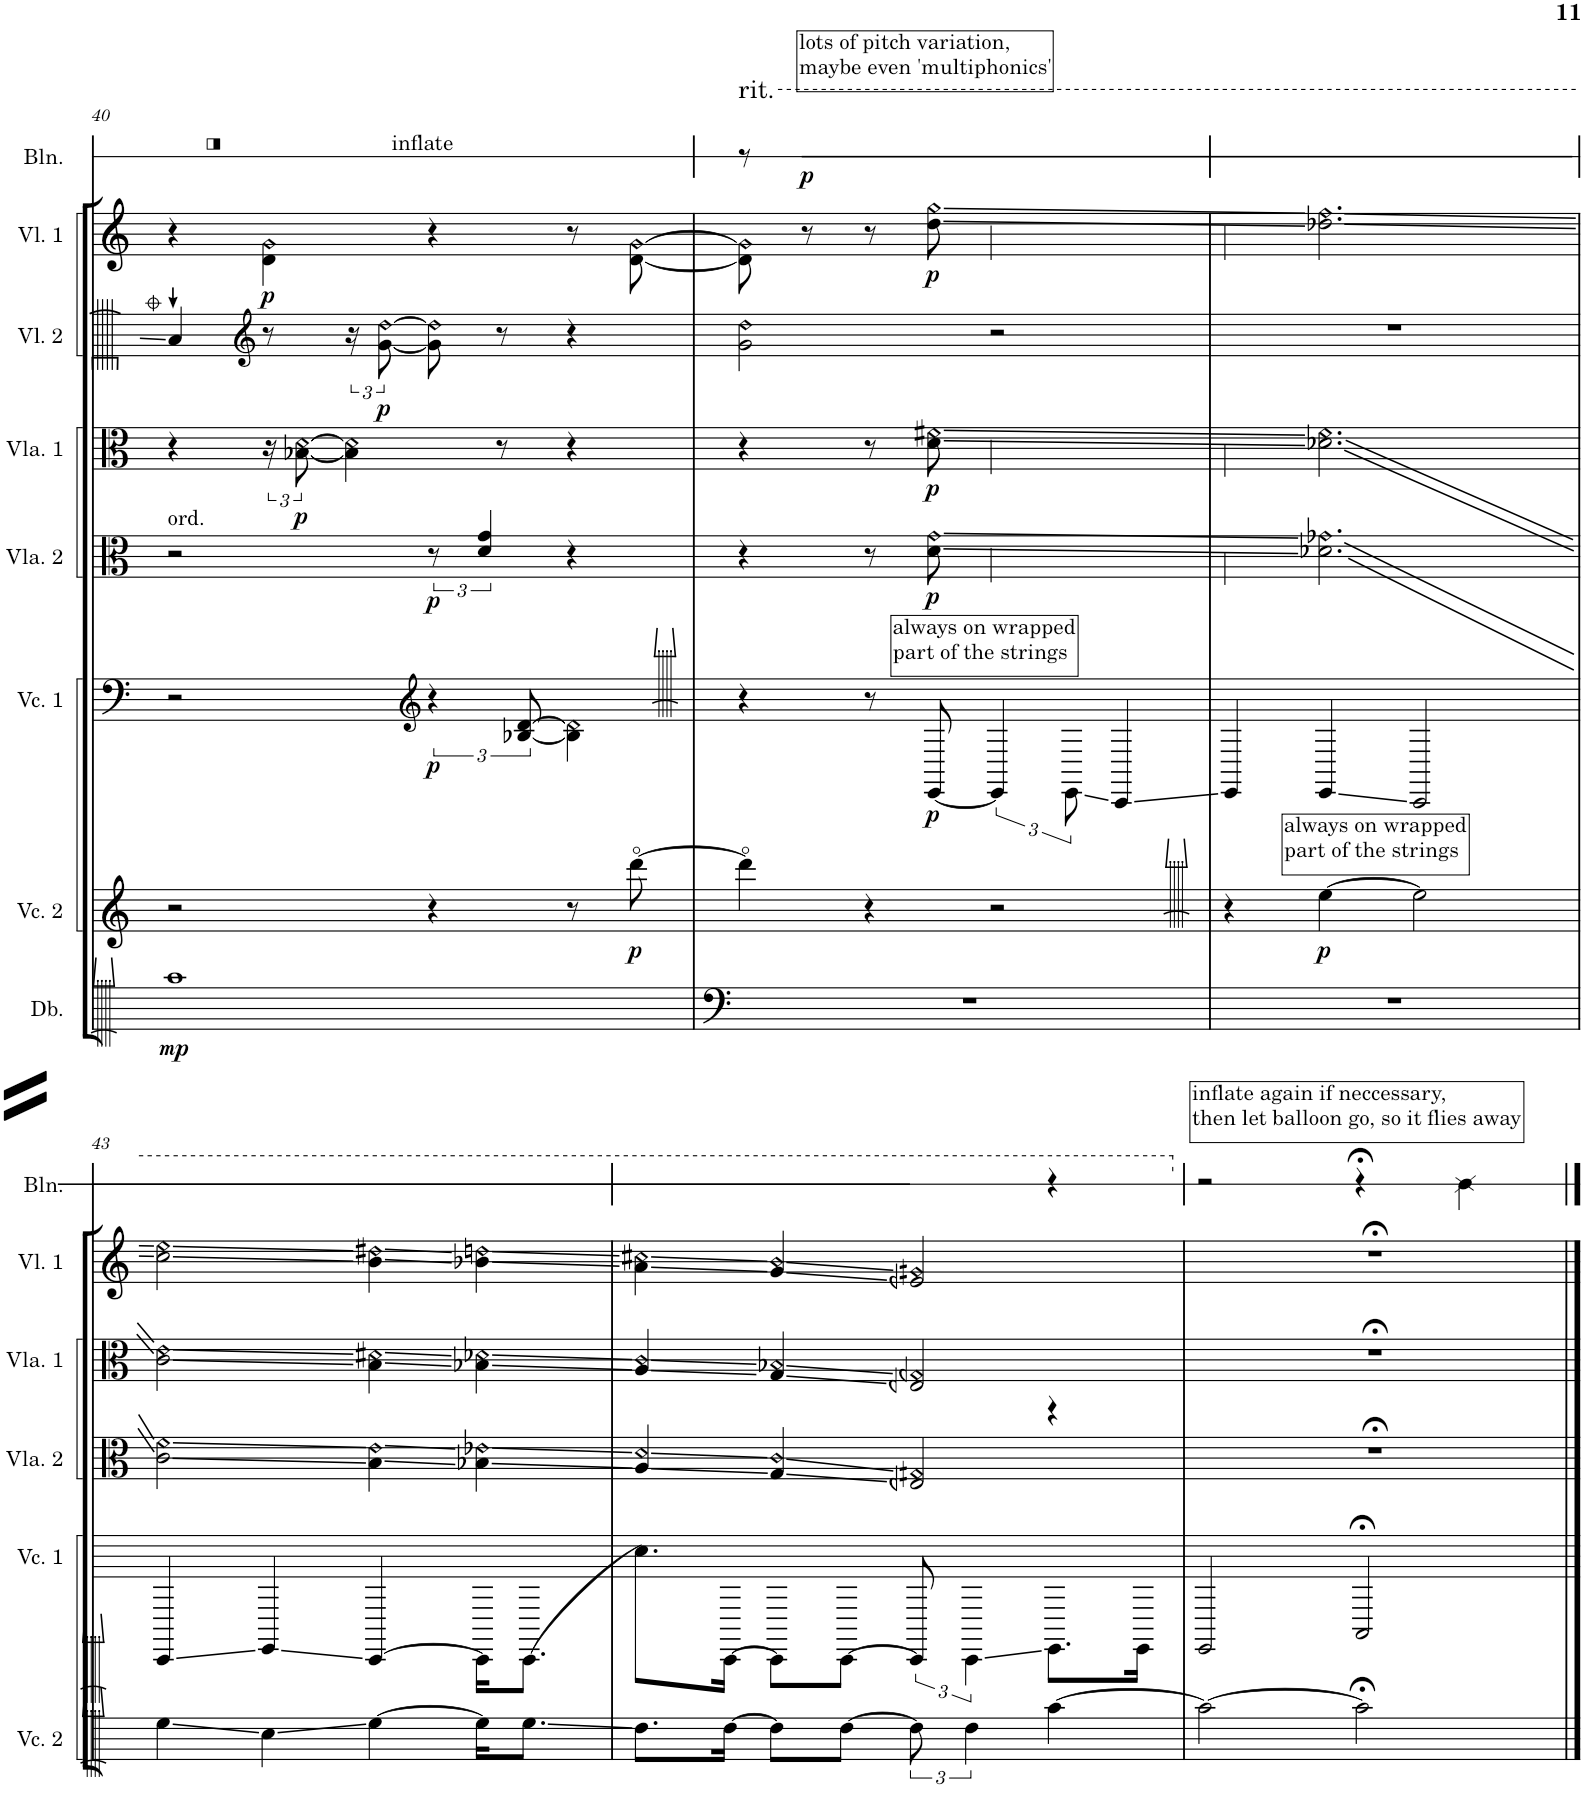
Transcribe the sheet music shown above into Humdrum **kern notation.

**kern	**dynam	**kern	**dynam	**kern	**dynam	**kern	**dynam	**kern	**dynam	**kern	**dynam	**kern	**dynam	**kern	**dynam	**kern
*part9	*part9	*part8	*part8	*part7	*part7	*part6	*part6	*part5	*part5	*part4	*part4	*part3	*part3	*part2	*part2	*part1
*staff9	*staff9	*staff8	*staff8	*staff7	*staff7	*staff6	*staff6	*staff5	*staff5	*staff4	*staff4	*staff3	*staff3	*staff2	*staff2	*staff1
*I"Double Bass	*	*I"Violoncello 2	*	*I"Violoncello 1	*	*I"Viola 2	*	*I"Viola 1	*	*I"Violin 2	*	*I"Violin 1	*	*I"Balloon	*	*I"atmen
*I'Db.	*	*I'Vc. 2	*	*I'Vc. 1	*	*I'Vla. 2	*	*I'Vla. 1	*	*I'Vl. 2	*	*I'Vl. 1	*	*I'Bln.	*	*
!!LO:PB:g=z
*clefF4	*	*clefG2	*	*clefF4	*	*clefC3	*	*clefC3	*	*clefG2	*	*clefG2	*	*clefG2	*	*clefG2
*Trd7c12	*	*	*	*	*	*	*	*	*	*	*	*	*	*Trd-7c-12	*	*
*k[]	*	*k[]	*	*k[]	*	*k[]	*	*k[]	*	*k[]	*	*k[]	*	*k[]	*	*k[]
*M4/4	*	*M4/4	*	*M4/4	*	*M4/4	*	*M4/4	*	*M4/4	*	*M4/4	*	*M4/4	*	*M4/4
=40	=40	=40	=40	=40	=40	=40	=40	=40	=40	=40	=40	=40	=40	=40	=40	=40
!	!	!	!	!	!	!	!	!	!	!	!	!	!	!LO:TX:a:t=inflate	!	!
!	!	!	!	!	!	!LO:TX:a:t=ord.	!	!	!	!	!	!	!	!	!	!
!	!LO:DY:b	!	!	!	!	!	!	!	!	!	!	!	!	!	!	!
1CC	mp	2r	.	2r	.	2r	.	4r	.	4a/	.	4r	.	1ryy	.	1r
*	*	*	*	*	*	*	*	*	*	*clefG2	*	*	*	*	*	*
!	!	!	!	!	!	!	!	!	!	!	!	!LO:N:n=2:head=open	!LO:DY:b	!	!	!
.	.	.	.	.	.	.	.	24r	.	8r	.	4d\ 4g\	p	.	.	.
!	!	!	!	!	!	!	!	!LO:N:n=2:head=open	!LO:DY:b	!	!	!	!	!	!	!
.	.	.	.	.	.	.	.	[12B-X\ [12d\	p	.	.	.	.	.	.	.
!	!	!	!	!	!	!	!	!LO:N:n=2:head=open	!	!	!	!	!	!	!	!
.	.	.	.	.	.	.	.	4B-\] 4d\]	.	24r	.	.	.	.	.	.
!	!	!	!	!	!	!	!	!	!	!LO:N:n=2:head=open	!LO:DY:b	!	!	!	!	!
.	.	.	.	.	.	.	.	.	.	[12g\ [12dd\	p	.	.	.	.	.
*	*	*	*	*clefG2	*	*	*	*	*	*	*	*	*	*	*	*
!	!	!	!	!	!LO:DY:b	!	!LO:DY:b	!	!	!LO:N:n=2:head=open	!	!	!	!	!	!
.	.	4r	.	6r	p	12r	p	.	.	8g\] 8dd\]	.	4r	.	.	.	.
.	.	.	.	.	.	6d/ 6g/	.	.	.	.	.	.	.	.	.	.
.	.	.	.	.	.	.	.	8r	.	8r	.	.	.	.	.	.
.	.	.	.	[12B-X/ [12d/	.	.	.	.	.	.	.	.	.	.	.	.
!	!	!	!	!LO:N:n=2:head=open	!	!	!	!	!	!	!	!	!	!	!	!
.	.	8r	.	4B-\] 4d\]	.	4r	.	4r	.	4r	.	8r	.	.	.	.
!	!	!	!LO:DY:b	!	!	!	!	!	!	!	!	!LO:N:n=2:head=open	!	!	!	!
.	.	[8ddd\	p	.	.	.	.	.	.	.	.	[8d\ [8g\	.	.	.	.
=41-	=41-	=41-	=41-	=41-	=41-	=41-	=41-	=41-	=41-	=41-	=41-	=41-	=41-	=41-	=41-	=41-
!	!	!	!	!	!	!	!	!	!	!	!	!	!	!	!	!LO:TX:a:t=rit.
!	!	!	!	!	!	!	!	!	!	!	!	!	!	!LO:TX:a:t=lots of pitch variation,	!	!
!	!	!	!	!	!	!	!	!	!	!	!	!	!	!LO:TX:a:t=maybe even 'multiphonics'	!	!
!	!	!	!	!	!	!	!	!	!	!LO:N:n=2:head=open	!	!LO:N:n=2:head=open	!	!	!	!
1r	.	4ddd\]	.	4r	.	4r	.	4r	.	2g\ 2dd\	.	8d\] 8g\]	.	8r	.	1r
!	!	!	!	!	!	!	!	!	!	!	!	!	!	!	!LO:DY:b	!
.	.	.	.	.	.	.	.	.	.	.	.	8r	.	8ff	p	.
.	.	4r	.	8r	.	8r	.	8r	.	.	.	8r	.	2.ff	.	.
!	!	!	!	!LO:TX:a:t=always on wrapped	!	!	!	!	!	!	!	!	!	!	!	!
!	!	!	!	!LO:TX:a:t=part of the strings	!	!	!	!	!	!	!	!	!	!	!	!
!	!	!	!	!	!LO:DY:b	!LO:N:n=2:head=open	!LO:DY:b	!LO:N:n=2:head=open	!LO:DY:b	!	!	!LO:N:n=2:head=open	!LO:DY:b	!	!	!
.	.	.	.	[8ee/	p	8d\ 8g\	p	8d\ 8f#X\	p	.	.	8dd\ 8gg\	p	.	.	.
.	.	2r	.	6ee/]	.	2e\	.	2e\	.	2r	.	2dd\	.	.	.	.
.	.	.	.	12ee\	.	.	.	.	.	.	.	.	.	.	.	.
.	.	.	.	4cc/	.	.	.	.	.	.	.	.	.	.	.	.
=42-	=42-	=42-	=42-	=42-	=42-	=42-	=42-	=42-	=42-	=42-	=42-	=42-	=42-	=42-	=42-	=42-
1r	.	4r	.	4ee/	.	4d\	.	4d\	.	1r	.	4dd\	.	2.ff	.	1r
!	!	!LO:TX:a:t=always on wrapped	!	!	!	!	!	!	!	!	!	!	!	!	!	!
!	!	!LO:TX:a:t=part of the strings	!	!	!	!	!	!	!	!	!	!	!	!	!	!
!	!	!	!LO:DY:b	!	!	!LO:N:n=2:head=open	!	!LO:N:n=2:head=open	!	!	!	!LO:N:n=2:head=open	!	!	!	!
.	.	[4ee\	p	4ee/	.	2.d-X\ 2.g-X\	.	2.d-X\ 2.f\	.	.	.	2.dd-X\ 2.ff\	.	.	.	.
.	.	2ee\]	.	2cc/	.	.	.	.	.	.	.	.	.	.	.	.
.	.	.	.	.	.	.	.	.	.	.	.	.	.	4ff	.	.
!!LO:LB:g=z
=43-	=43-	=43-	=43-	=43-	=43-	=43-	=43-	=43-	=43-	=43-	=43-	=43-	=43-	=43-	=43-	=43-
*	*	*^	*	*^	*	*	*	*	*	*	*	*	*	*	*	*
!	!	!	!	!	!	!	!	!LO:N:n=2:head=open	!	!LO:N:n=2:head=open	!	!	!	!LO:N:n=2:head=open	!	!	!	!
1r	.	4ee\	4b	.	4cc/	4b	.	2c\ 2f\	.	2c\ 2e\	.	1r	.	2cc\ 2ee\	.	2.ff	.	1r
.	.	4cc\	2.ryy	.	4ee/	2.ryy	.	.	.	.	.	.	.	.	.	.	.	.
!	!	!	!	!	!	!	!	!LO:N:n=2:head=open	!	!LO:N:n=2:head=open	!	!	!	!LO:N:n=2:head=open	!	!	!	!
.	.	[4ee\	.	.	[4cc/	.	.	4B\ 4e\	.	4B\ 4d#X\	.	.	.	4b\ 4dd#X\	.	.	.	.
!	!	!	!	!	!	!	!	!LO:N:n=2:head=open	!	!LO:N:n=2:head=open	!	!	!	!LO:N:n=2:head=open	!	!	!	!
.	.	16ee\KL]	.	.	16cc\KL]	.	.	4B-X\ 4e-X\	.	4B-X\ 4d-X\	.	.	.	4b-X\ 4ddn\	.	4ff	.	.
.	.	8.ee\J	.	.	[8.cc\J	.	.	.	.	.	.	.	.	.	.	.	.	.
*	*	*v	*v	*	*	*	*	*	*	*	*	*	*	*	*	*	*	*
*	*	*	*	*v	*v	*	*	*	*	*	*	*	*	*	*	*	*
=44-	=44-	=44-	=44-	=44-	=44-	=44-	=44-	=44-	=44-	=44-	=44-	=44-	=44-	=44-	=44-	=44-
!	!	!	!	!	!	!LO:N:n=2:head=open	!	!LO:N:n=2:head=open	!	!	!	!LO:N:n=2:head=open	!	!	!	!
*	*	*	*	*	*	*	*	*^	*	*	*	*	*	*	*	*
1r	.	8.dd\L	.	8.cc\L]	.	4A/ 4d/	.	4A/ 4c/	2.ryy	.	1r	.	4a\ 4cc#X\	.	2ff	.	1r
.	.	[16dd\Jk	.	[16cc\Jk	.	.	.	.	.	.	.	.	.	.	.	.	.
!	!	!	!	!	!	!LO:N:n=2:head=open	!	!LO:N:n=2:head=open	!	!	!	!	!LO:N:n=2:head=open	!	!	!	!
.	.	8dd\L]	.	8cc\L]	.	4G/ 4c/	.	4G/ 4B-X/	.	.	.	.	4g/ 4b/	.	.	.	.
.	.	[8dd\J	.	[8cc\J	.	.	.	.	.	.	.	.	.	.	.	.	.
!	!	!	!	!	!	!LO:N:n=2:head=open	!	!LO:N:n=2:head=open	!	!	!	!	!LO:N:n=2:head=open	!	!	!	!
.	.	12dd\]	.	12cc/]	.	2En/ 2Gn/	.	2En/ 2Gn/	.	.	.	.	2en/ 2gn/	.	4ff	.	.
.	.	6dd\	.	6cc\	.	.	.	.	.	.	.	.	.	.	.	.	.
.	.	[4aa\	.	8.ee\L	.	.	.	.	4r	.	.	.	.	.	4r	.	.
.	.	.	.	16ee\Jk	.	.	.	.	.	.	.	.	.	.	.	.	.
*	*	*	*	*	*	*	*	*v	*v	*	*	*	*	*	*	*	*
=45	=45	=45	=45	=45	=45	=45	=45	=45	=45	=45	=45	=45	=45	=45	=45	=45
!	!	!	!	!	!	!	!	!	!	!	!	!	!	!LO:TX:a:t=inflate again if neccessary,	!	!
!	!	!	!	!	!	!	!	!	!	!	!	!	!	!LO:TX:a:t=then let balloon go, so it flies away	!	!
1r;<	.	2aa\_	.	2ee/	.	1r;<	.	1r;<	.	1r;<	.	1r;<	.	2r	.	1r
.	.	2aa;<\]	.	2aa;</	.	.	.	.	.	.	.	.	.	4r;<	.	.
.	.	.	.	.	.	.	.	.	.	.	.	.	.	4ff\	.	.
=-	=-	=-	=-	=-	=-	=-	=-	=-	=-	=-	=-	=-	=-	=-	=-	=-
*-	*-	*-	*-	*-	*-	*-	*-	*-	*-	*-	*-	*-	*-	*-	*-	*-
